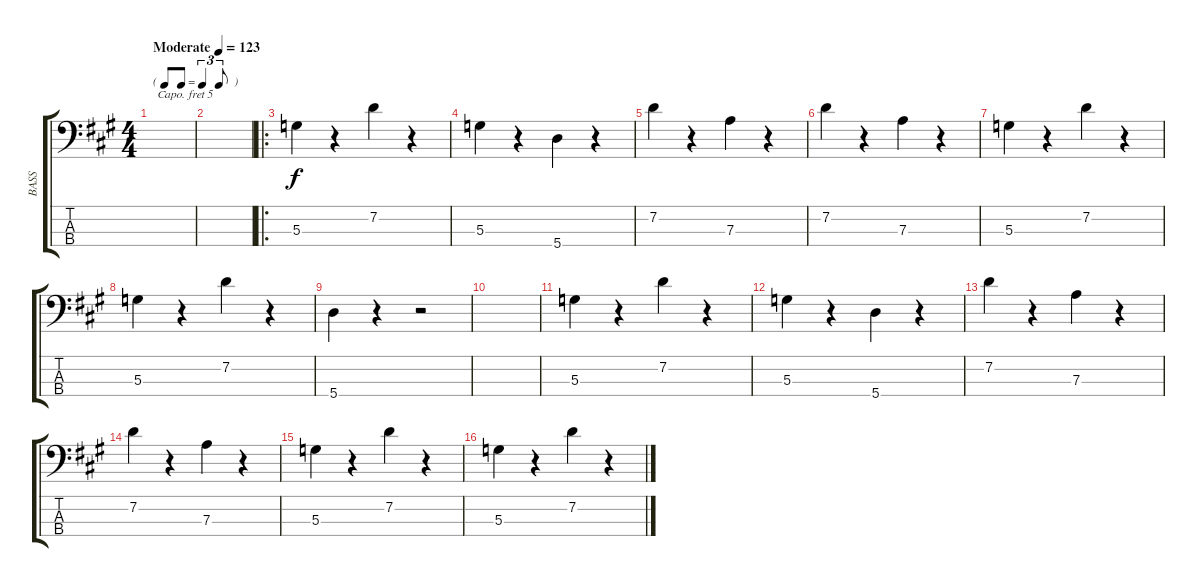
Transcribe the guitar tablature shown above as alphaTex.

\track ("BASS" "BASS") {instrument acousticbass}
\staff {score tabs}
\capo 5
\tuning (G2 D2 A1 E1) {hide}
\ts (4 4)
\tf triplet8th
\tempo (123 "Moderate")
\clef f4
\ks a
|
|
\ro
5.3.4 r.4 7.2.4 r.4 |
5.3.4 r.4 5.4.4 r.4 |
7.2.4 r.4 7.3.4 r.4 |
7.2.4 r.4 7.3.4 r.4 |
5.3.4 r.4 7.2.4 r.4 |
5.3.4 r.4 7.2.4 r.4 |
5.4.4 r.4 r.2 |
|
5.3.4 r.4 7.2.4 r.4 |
5.3.4 r.4 5.4.4 r.4 |
7.2.4 r.4 7.3.4 r.4 |
7.2.4 r.4 7.3.4 r.4 |
5.3.4 r.4 7.2.4 r.4 |
5.3.4 r.4 7.2.4 r.4
